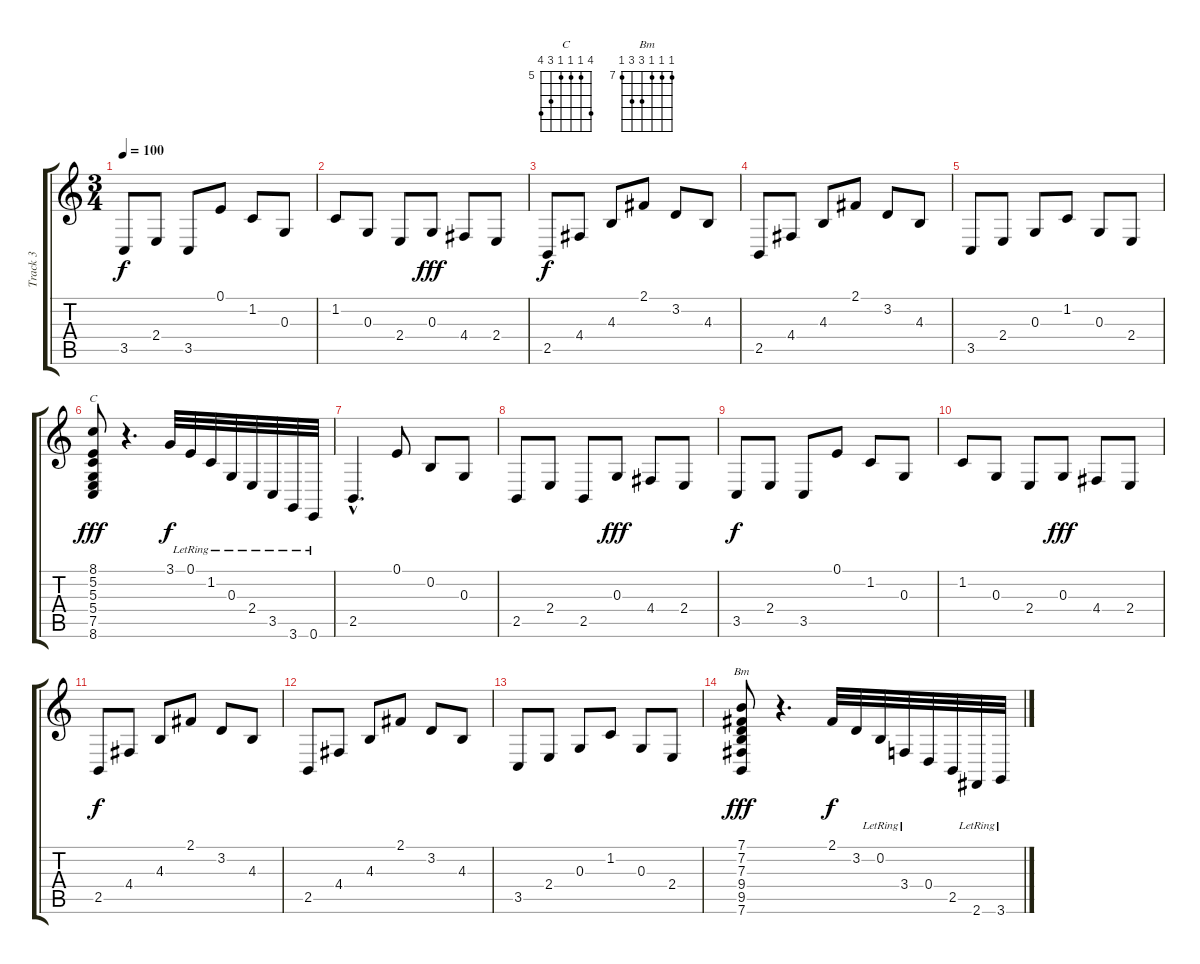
\track ("Track 3" "Track 3") {instrument lead8bassandlead}
\staff {score tabs}
\tuning (E4 B3 G3 D3 A2 E2) {hide}
\chord ("C" 8 5 5 5 7 8) {firstfret 5}
\chord ("Bm" 7 7 7 9 9 7) {firstfret 7}
\ts (3 4)
\tempo 100
\clef g2
\ks c
3.5.8{dy f} 2.4.8 3.5.8 0.1.8 1.2.8 0.3.8 |
1.2.8 0.3.8 2.4.8 0.3.8{dy fff} 4.4.8 2.4.8 |
2.5.8{dy f} 4.4.8 4.3.8 2.1.8 3.2.8 4.3.8 |
2.5.8 4.4.8 4.3.8 2.1.8 3.2.8 4.3.8 |
3.5.8 2.4.8 0.3.8 1.2.8 0.3.8 2.4.8 |
(8.1 5.2 5.3 5.4 7.5 8.6).8{ch "C" dy fff} r.4{d} 3.1.32{dy f} 0.1{lr}.32 1.2{lr}.32 0.3{lr}.32 2.4{lr}.32 3.5{lr}.32 3.6{lr}.32 0.6{lr}.32 |
2.5{hac}.4{d} 0.1.8 0.2.8 0.3.8 |
2.5.8 2.4.8 2.5.8 0.3.8{dy fff} 4.4.8 2.4.8 |
3.5.8{dy f} 2.4.8 3.5.8 0.1.8 1.2.8 0.3.8 |
1.2.8 0.3.8 2.4.8 0.3.8{dy fff} 4.4.8 2.4.8 |
2.5.8{dy f} 4.4.8 4.3.8 2.1.8 3.2.8 4.3.8 |
2.5.8 4.4.8 4.3.8 2.1.8 3.2.8 4.3.8 |
3.5.8 2.4.8 0.3.8 1.2.8 0.3.8 2.4.8 |
(7.1 7.2 7.3 9.4 9.5 7.6).8{ch "Bm" dy fff} r.4{d} 2.1.32{dy f} 3.2.32 0.2{lr}.32 3.4{lr}.32 0.4.32 2.5.32 2.6{lr}.32 3.6{lr}.32
